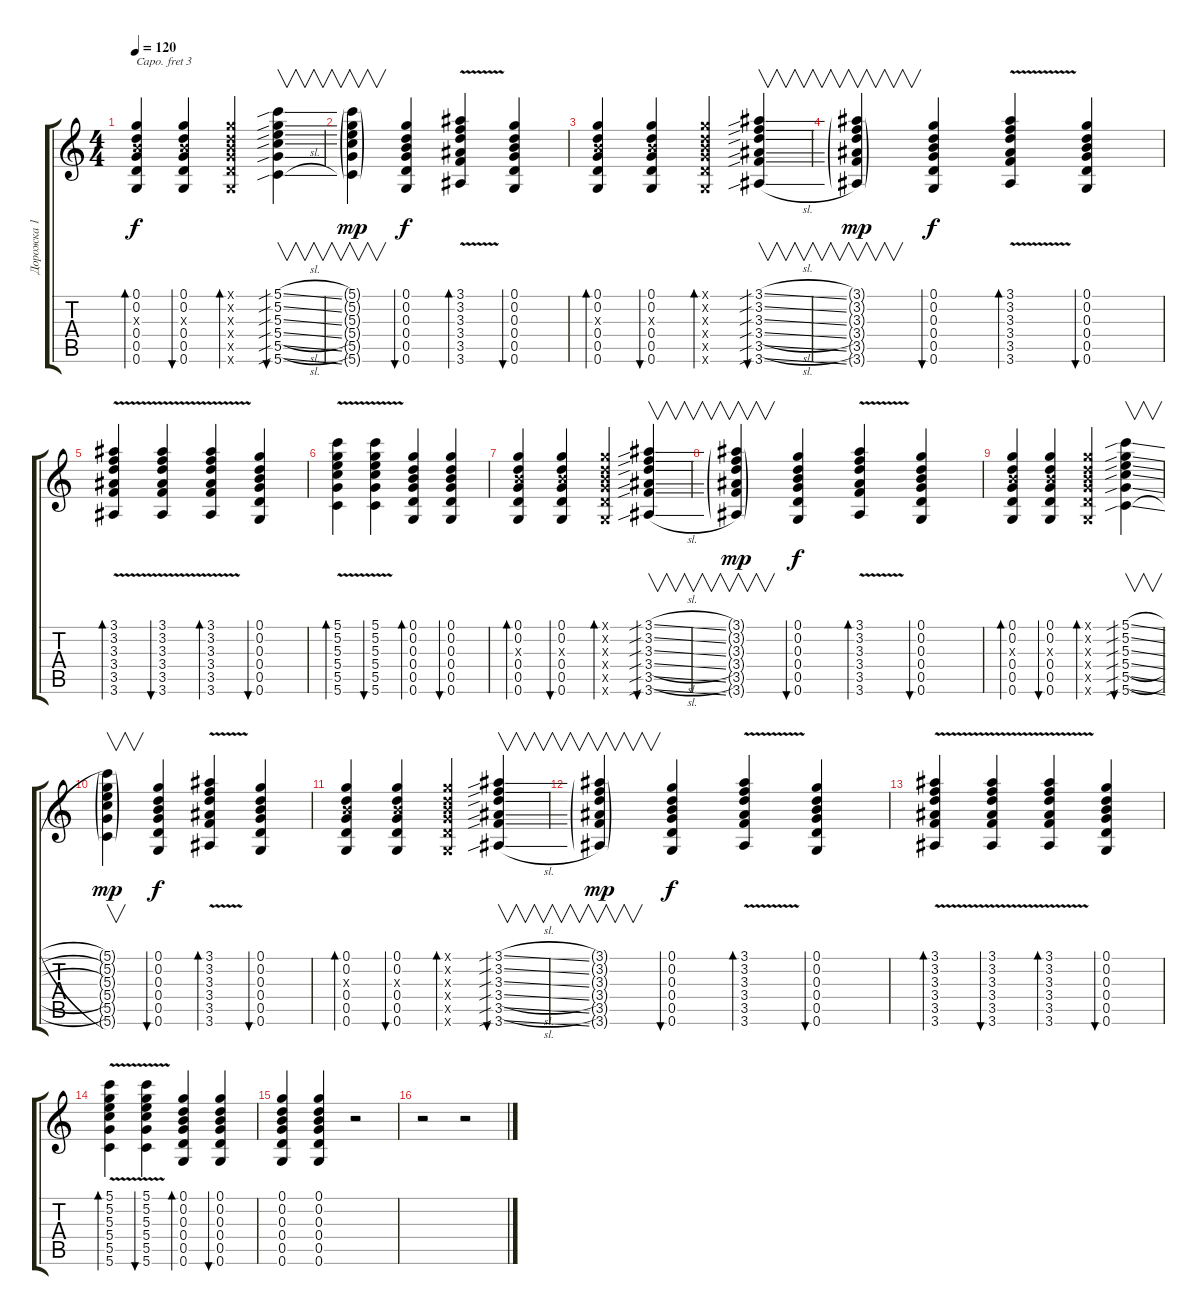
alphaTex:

\track ("Дорожка 1" "Дорожка 1") {instrument acousticguitarsteel}
\staff {score tabs}
\capo 3
\tuning (E4 B3 Ab3 E3 B2 E2) {hide}
\ts (4 4)
\tempo 120
\clef g2
\ks c
(0.1 0.2 0.3{x} 0.4 0.5 0.6).4{bd 60 dy f} (0.1 0.2 0.3{x} 0.4 0.5 0.6).4{bu 60} (0.1{x} 0.2{x} 0.3{x} 0.4{x} 0.5{x} 0.6{x}).4{bd 60} (5.1{sib sl} 5.2{sib sl} 5.3{sib sl} 5.4{sib sl} 5.5{sib sl} 5.6{sib sl}).4{v bu 60} |
(5.1{g} 5.2{g} 5.3{g} 5.4{g} 5.5{g} 5.6{g}).4{v dy mp} (0.1 0.2 0.3 0.4 0.5 0.6).4{bu 60 dy f} (3.1 3.2 3.3 3.4 3.5 3.6{v}).4{bd 60} (0.1 0.2 0.3 0.4 0.5 0.6).4{bu 60} |
(0.1 0.2 0.3{x} 0.4 0.5 0.6).4{bd 60} (0.1 0.2 0.3{x} 0.4 0.5 0.6).4{bu 60} (0.1{x} 0.2{x} 0.3{x} 0.4{x} 0.5{x} 0.6{x}).4{bd 60} (3.1{sib sl} 3.2{sib sl} 3.3{sib sl} 3.4{sib sl} 3.5{sib sl} 3.6{sib sl}).4{v bu 60} |
(3.1{g} 3.2{g} 3.3{g} 3.4{g} 3.5{g} 3.6{g}).4{v dy mp} (0.1 0.2 0.3 0.4 0.5 0.6).4{bu 60 dy f} (3.1 3.2 3.3 3.4 3.5{v} 3.6).4{bd 60} (0.1 0.2 0.3 0.4 0.5 0.6).4{bu 60} |
(3.1 3.2 3.3 3.4 3.5 3.6{v}).4{bd 60} (3.1 3.2 3.3 3.4 3.5{v} 3.6).4{bu 60} (3.1 3.2 3.3 3.4 3.5{v} 3.6).4{bd 60} (0.1 0.2 0.3 0.4 0.5 0.6).4{bu 60} |
(5.1 5.2 5.3 5.4 5.5 5.6{v}).4{bd 60} (5.1 5.2 5.3 5.4 5.5 5.6{v}).4{bu 60} (0.1 0.2 0.3 0.4 0.5 0.6).4{bd 60} (0.1 0.2 0.3 0.4 0.5 0.6).4{bu 60} |
(0.1 0.2 0.3{x} 0.4 0.5 0.6).4{bd 60} (0.1 0.2 0.3{x} 0.4 0.5 0.6).4{bu 60} (0.1{x} 0.2{x} 0.3{x} 0.4{x} 0.5{x} 0.6{x}).4{bd 60} (3.1{sib sl} 3.2{sib sl} 3.3{sib sl} 3.4{sib sl} 3.5{sib sl} 3.6{sib sl}).4{v bu 60} |
(3.1{g} 3.2{g} 3.3{g} 3.4{g} 3.5{g} 3.6{g}).4{v dy mp} (0.1 0.2 0.3 0.4 0.5 0.6).4{bu 60 dy f} (3.1 3.2 3.3 3.4 3.5{v} 3.6).4{bd 60} (0.1 0.2 0.3 0.4 0.5 0.6).4{bu 60} |
(0.1 0.2 0.3{x} 0.4 0.5 0.6).4{bd 60} (0.1 0.2 0.3{x} 0.4 0.5 0.6).4{bu 60} (0.1{x} 0.2{x} 0.3{x} 0.4{x} 0.5{x} 0.6{x}).4{bd 60} (5.1{sib sl} 5.2{sib sl} 5.3{sib sl} 5.4{sib sl} 5.5{sib sl} 5.6{sib sl}).4{v bu 60} |
(5.1{g} 5.2{g} 5.3{g} 5.4{g} 5.5{g} 5.6{g}).4{v dy mp} (0.1 0.2 0.3 0.4 0.5 0.6).4{bu 60 dy f} (3.1 3.2 3.3 3.4 3.5 3.6{v}).4{bd 60} (0.1 0.2 0.3 0.4 0.5 0.6).4{bu 60} |
(0.1 0.2 0.3{x} 0.4 0.5 0.6).4{bd 60} (0.1 0.2 0.3{x} 0.4 0.5 0.6).4{bu 60} (0.1{x} 0.2{x} 0.3{x} 0.4{x} 0.5{x} 0.6{x}).4{bd 60} (3.1{sib sl} 3.2{sib sl} 3.3{sib sl} 3.4{sib sl} 3.5{sib sl} 3.6{sib sl}).4{v bu 60} |
(3.1{g} 3.2{g} 3.3{g} 3.4{g} 3.5{g} 3.6{g}).4{v dy mp} (0.1 0.2 0.3 0.4 0.5 0.6).4{bu 60 dy f} (3.1 3.2 3.3 3.4 3.5{v} 3.6).4{bd 60} (0.1 0.2 0.3 0.4 0.5 0.6).4{bu 60} |
(3.1 3.2 3.3 3.4 3.5 3.6{v}).4{bd 60} (3.1 3.2 3.3 3.4 3.5{v} 3.6).4{bu 60} (3.1 3.2 3.3 3.4 3.5{v} 3.6).4{bd 60} (0.1 0.2 0.3 0.4 0.5 0.6).4{bu 60} |
(5.1 5.2 5.3 5.4 5.5 5.6{v}).4{bd 60} (5.1 5.2 5.3 5.4 5.5 5.6{v}).4{bu 60} (0.1 0.2 0.3 0.4 0.5 0.6).4{bd 60} (0.1 0.2 0.3 0.4 0.5 0.6).4{bu 60} |
(0.1 0.2 0.3 0.4 0.5 0.6).4 (0.1 0.2 0.3 0.4 0.5 0.6).4 r.2 |
r.2 r.2
